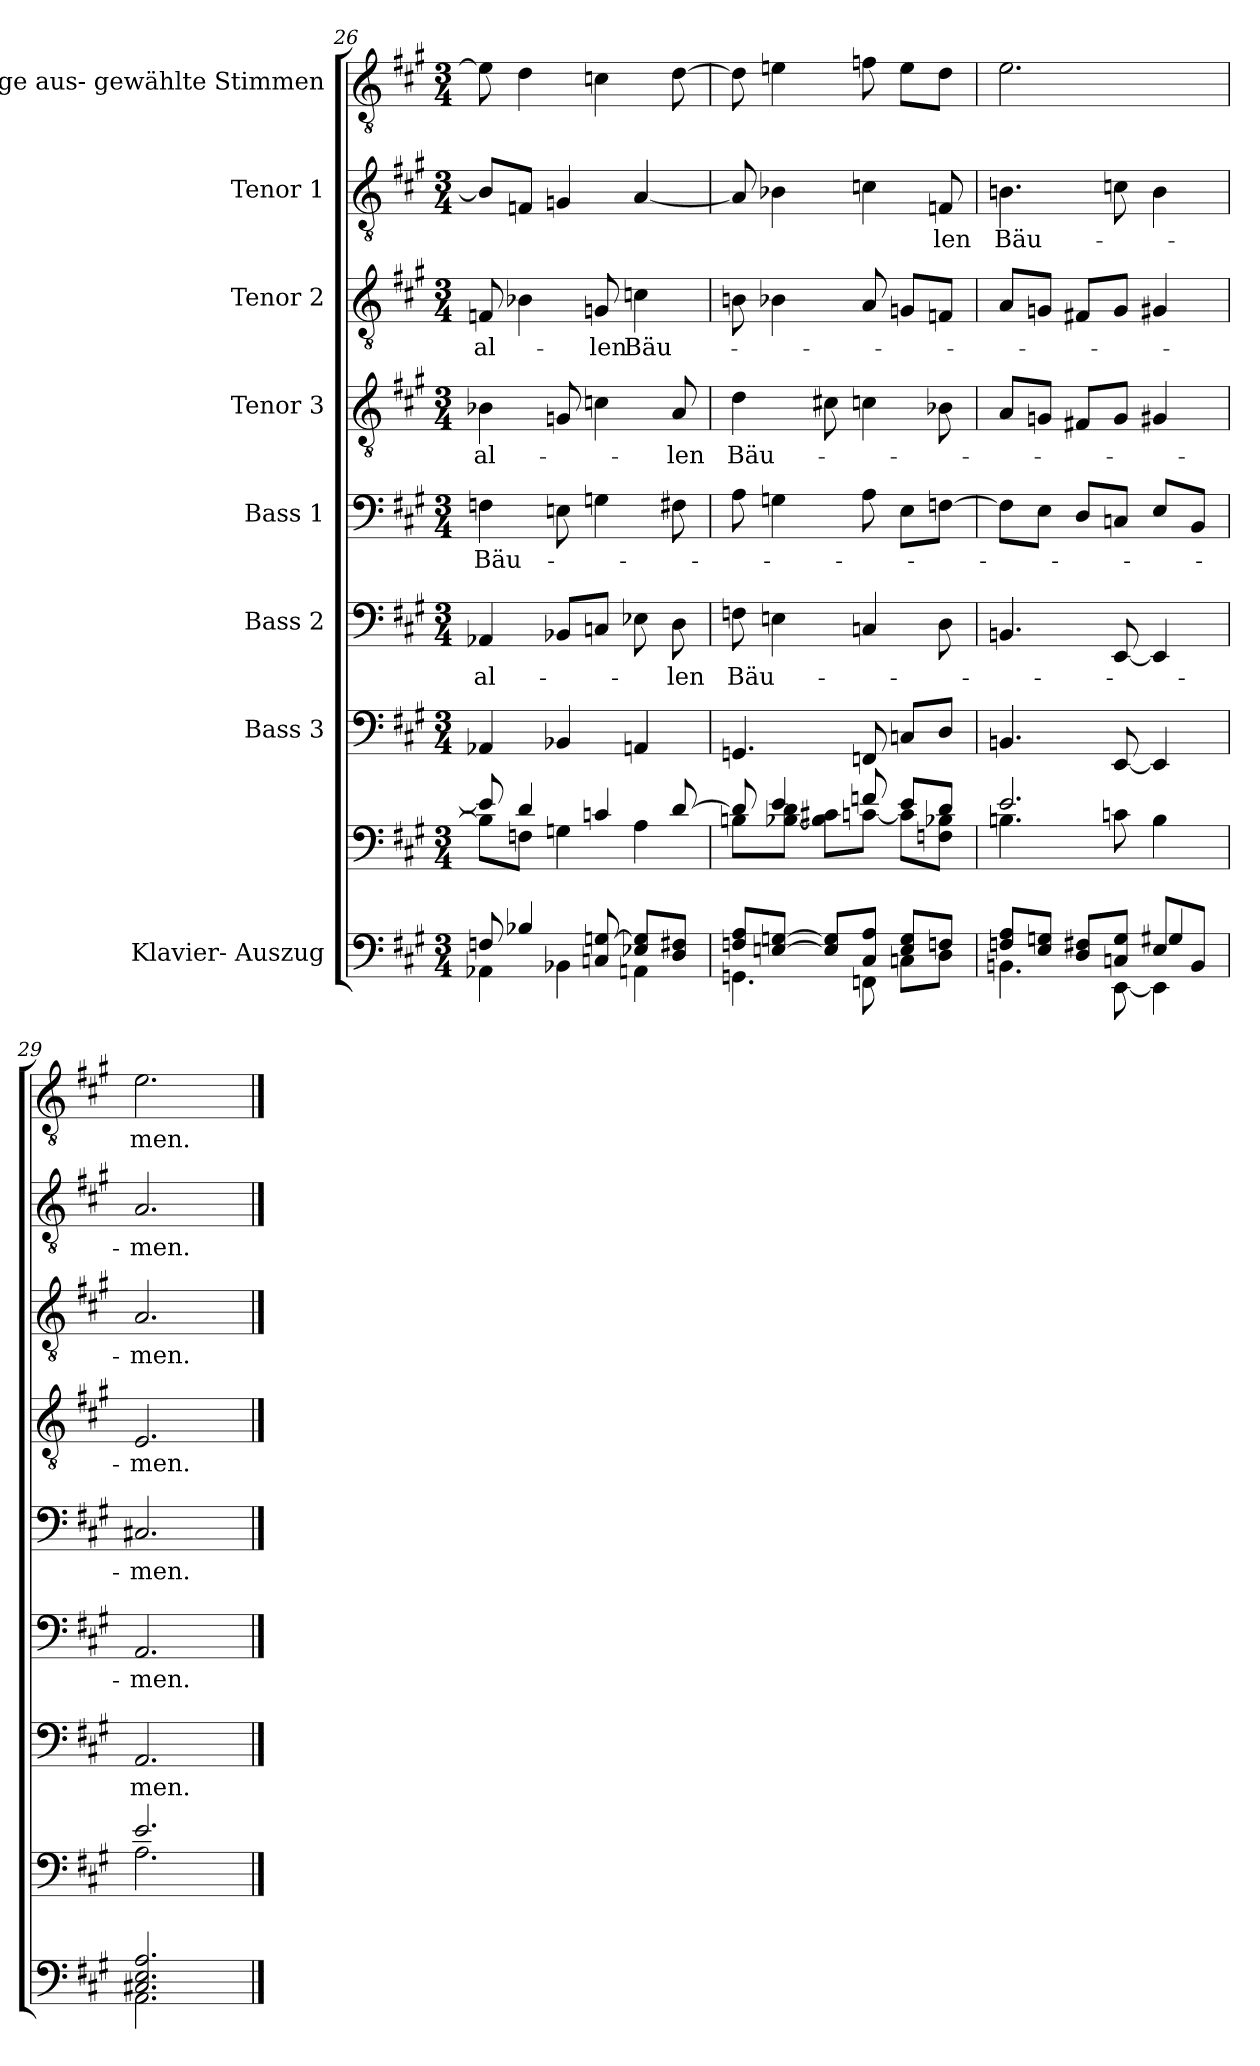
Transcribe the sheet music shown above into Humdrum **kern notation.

**kern	**kern	**kern	**text	**kern	**text	**kern	**text	**kern	**text	**kern	**text	**kern	**text	**kern	**text
*part8	*part8	*part7	*part7	*part6	*part6	*part5	*part5	*part4	*part4	*part3	*part3	*part2	*part2	*part1	*part1
*staff9	*staff8	*staff7	*staff7	*staff6	*staff6	*staff5	*staff5	*staff4	*staff4	*staff3	*staff3	*staff2	*staff2	*staff1	*staff1
*I"Klavier- Auszug	*	*I"Bass 3	*	*I"Bass 2	*	*I"Bass 1	*	*I"Tenor 3	*	*I"Tenor 2	*	*I"Tenor 1	*	*I"einige aus- gewählte Stimmen	*
!!LO:PB:g=z
*clefF4	*clefF4	*clefF4	*	*clefF4	*	*clefF4	*	*clefGv2	*	*clefGv2	*	*clefGv2	*	*clefGv2	*
*k[f#c#g#]	*k[f#c#g#]	*k[f#c#g#]	*	*k[f#c#g#]	*	*k[f#c#g#]	*	*k[f#c#g#]	*	*k[f#c#g#]	*	*k[f#c#g#]	*	*k[f#c#g#]	*
*M3/4	*M3/4	*M3/4	*	*M3/4	*	*M3/4	*	*M3/4	*	*M3/4	*	*M3/4	*	*M3/4	*
=26	=26	=26	=26	=26	=26	=26	=26	=26	=26	=26	=26	=26	=26	=26	=26
*^	*^	*	*	*	*	*	*	*	*	*	*	*	*	*	*
!	!	!	!	!	!	!	!LO:LY:b	!	!LO:LY:b	!	!LO:LY:b	!	!LO:LY:b	!	!	!	!
8Fn/	4AA-X\	8e-/]	8B-\L]	4AA-X/	.	4AA-X/	al-	4Fn\	Bäu-	4B-X\	al-	8Fn/	al-	8B-/L]	.	8e-\]	.
4B-X/	.	4d/	8Fn\J	.	.	.	.	.	.	.	.	4B-X\	.	8Fn/J	.	4d\	.
.	4BB-X\	.	4Gn\	4BB-X/	.	8BB-X/L	.	8En\	.	8Gn/	.	.	.	4Gn/	.	.	.
!	!	!	!	!	!	!	!	!	!	!	!	!	!LO:LY:b	!	!	!	!
8Cn/ [8Gn/	.	4cn/	.	.	.	8Cn/J	.	4Gn\	.	4cn\	.	8Gn/	-len	.	.	4cn\	.
!	!	!	!	!	!	!	!	!	!	!	!	!	!LO:LY:b	!	!	!	!
8E-X/ 8G/]L	4AAn\	.	4A\	4AAn/	.	8E-X\	.	.	.	.	.	4cn\	Bäu-	[4A/	.	.	.
!	!	!	!	!	!	!	!LO:LY:b	!	!	!	!LO:LY:b	!	!	!	!	!	!
8D/ 8F#X/J	.	[8d/	.	.	.	8D\	len	8F#X\	.	8A/	-len	.	.	.	.	[8d\	.
=27	=27	=27	=27	=27	=27	=27	=27	=27	=27	=27	=27	=27	=27	=27	=27	=27	=27
!	!	!	!	!	!	!	!LO:LY:b	!	!	!	!LO:LY:b	!	!	!	!	!	!
8Fn/ 8A/L	4.GGn\	8d/]	8Bn\L	4.GGn/	.	8Fn\	Bäu-	8A\	.	4d\	Bäu-	8Bn\	.	8A/]	.	8d\]	.
[8En/ [8Gn/J	.	4e/	[8B-X\ 8d\J	.	.	4En\	.	4Gn\	.	.	.	4B-X\	.	4B-X\	.	4en\	.
8E/] 8G/]L	.	.	8B-\] 8c#X\L	.	.	.	.	.	.	8c#X\	.	.	.	.	.	.	.
8C#/ 8A/J	8FFn\	8fn/	[8cn\J	8FFn/	.	4Cn/	.	8A\	.	4cn\	.	8A/	.	4cn\	.	8fn\	.
8E/ 8G/L	8Cn\L	8e/L	8c\L]	8Cn/L	.	.	.	8E\L	.	.	.	8Gn/L	.	.	.	8e\L	.
!	!	!	!	!	!	!	!	!	!	!	!	!	!	!	!LO:LY:b	!	!
8Fn/J	8D\J	8d/J	8Fn\ 8B-X\J	8D/J	.	8D\	.	[8Fn\J	.	8B-X\	.	8Fn/J	.	8Fn/	-len	8d\J	.
=28	=28	=28	=28	=28	=28	=28	=28	=28	=28	=28	=28	=28	=28	=28	=28	=28	=28
*	*^	*	*	*	*	*	*	*	*	*	*	*	*	*	*	*	*
!	!	!	!	!	!	!	!	!	!	!	!	!	!	!	!	!LO:LY:b	!	!
8Fn/ 8A/L	4.BBn\	2ryy	2.e/	4.Bn\	4.BBn/	.	4.BBn/	.	8F\L]	.	8A/L	.	8A/L	.	4.Bn\	Bäu-	2.e\	.
8E/ 8Gn/J	.	.	.	.	.	.	.	.	8E\J	.	8Gn/J	.	8Gn/J	.	.	.	.	.
8D/ 8F#X/L	.	.	.	.	.	.	.	.	8D/L	.	8F#X/L	.	8F#X/L	.	.	.	.	.
8Cn/ 8G/J	[8EE\	.	.	8cn\	[8EE/	.	[8EE/	.	8Cn/J	.	8G/J	.	8G/J	.	8cn\	.	.	.
8E/L	4EE\]	4G#X/	.	4B\	4EE/]	.	4EE/]	.	8E/L	.	4G#X/	.	4G#X/	.	4B\	.	.	.
8BB/J	.	.	.	.	.	.	.	.	8BB/J	.	.	.	.	.	.	.	.	.
*	*v	*v	*	*	*	*	*	*	*	*	*	*	*	*	*	*	*	*
=29	=29	=29	=29	=29	=29	=29	=29	=29	=29	=29	=29	=29	=29	=29	=29	=29	=29
!	!	!	!	!	!LO:LY:b	!	!LO:LY:b	!	!LO:LY:b	!	!LO:LY:b	!	!LO:LY:b	!	!LO:LY:b	!	!LO:LY:b
2.C#X/ 2.E/ 2.A/	2.AA\	2.e/	2.A\	2.AA/	-men.	2.AA/	-men.	2.C#X/	-men.	2.E/	-men.	2.A/	-men.	2.A/	-men.	2.e\	-men.
*v	*v	*	*	*	*	*	*	*	*	*	*	*	*	*	*	*	*
*	*v	*v	*	*	*	*	*	*	*	*	*	*	*	*	*	*
==	==	==	==	==	==	==	==	==	==	==	==	==	==	==	==
*-	*-	*-	*-	*-	*-	*-	*-	*-	*-	*-	*-	*-	*-	*-	*-
